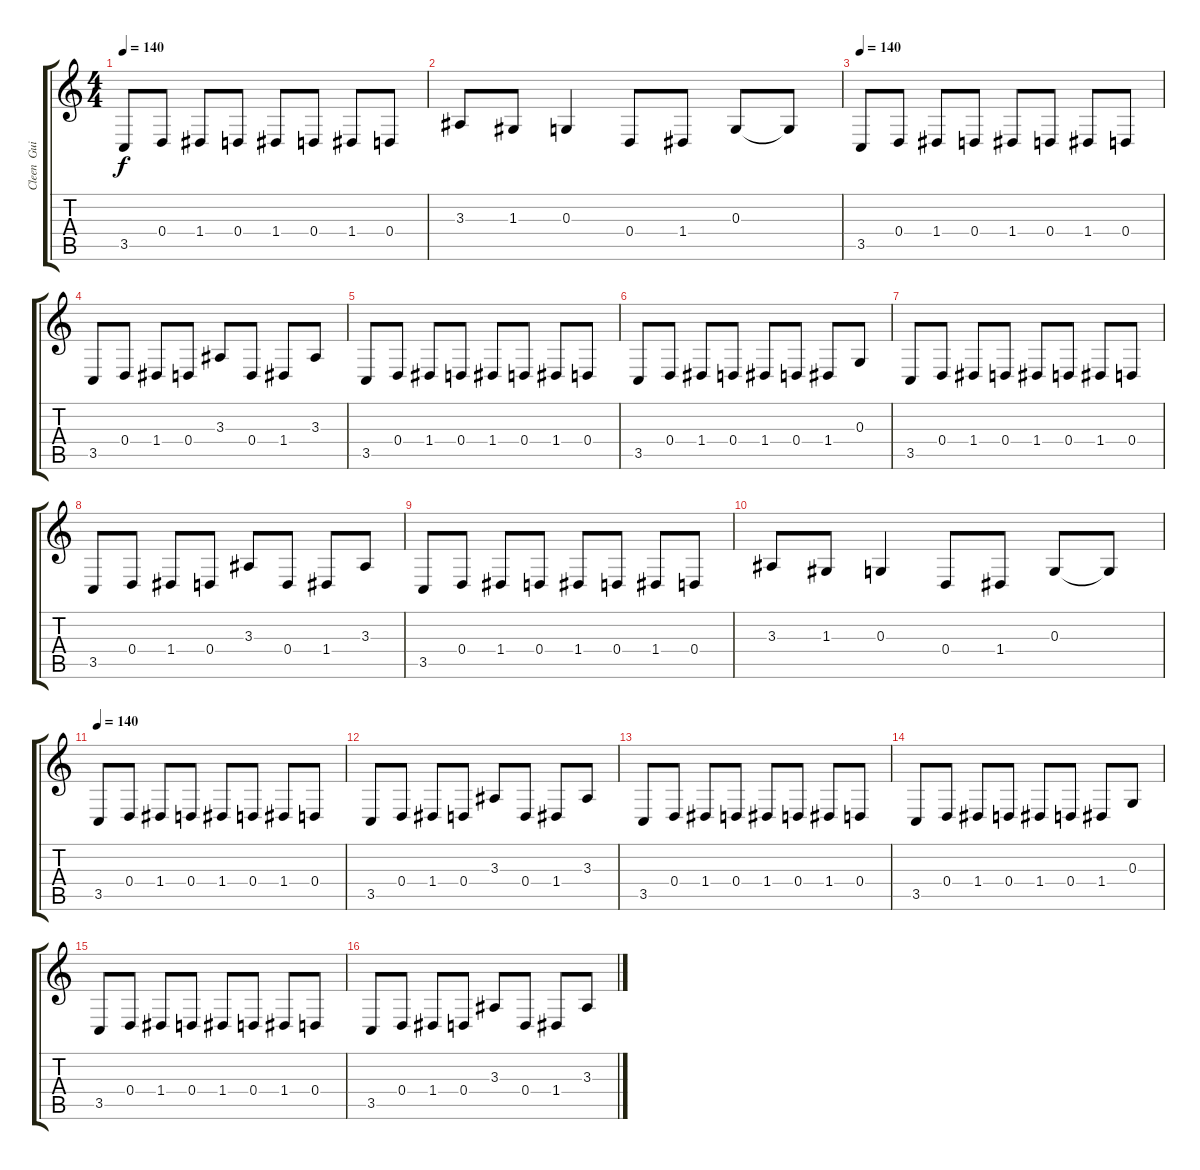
\track ("Cleen  Guitar" "Cleen  Gui") {instrument harpsichord}
\staff {score tabs}
\tuning (E4 B3 G3 D3 A2 E2) {hide}
\ts (4 4)
\tempo 140
\clef g2
\ks c
3.5.8{dy f} 0.4.8 1.4.8 0.4.8 1.4.8 0.4.8 1.4.8 0.4.8 |
3.3.8 1.3.8 0.3.4 0.4.8 1.4.8 0.3.8 0.3{t}.8 |
\tempo 140
3.5.8 0.4.8 1.4.8 0.4.8 1.4.8 0.4.8 1.4.8 0.4.8 |
3.5.8 0.4.8 1.4.8 0.4.8 3.3.8 0.4.8 1.4.8 3.3.8 |
3.5.8 0.4.8 1.4.8 0.4.8 1.4.8 0.4.8 1.4.8 0.4.8 |
3.5.8 0.4.8 1.4.8 0.4.8 1.4.8 0.4.8 1.4.8 0.3.8 |
3.5.8 0.4.8 1.4.8 0.4.8 1.4.8 0.4.8 1.4.8 0.4.8 |
3.5.8 0.4.8 1.4.8 0.4.8 3.3.8 0.4.8 1.4.8 3.3.8 |
3.5.8 0.4.8 1.4.8 0.4.8 1.4.8 0.4.8 1.4.8 0.4.8 |
3.3.8{volume 8} 1.3.8 0.3.4 0.4.8 1.4.8 0.3.8 0.3{t}.8 |
\tempo 140
3.5.8 0.4.8 1.4.8 0.4.8 1.4.8 0.4.8 1.4.8 0.4.8 |
3.5.8{volume 0} 0.4.8 1.4.8 0.4.8 3.3.8 0.4.8 1.4.8 3.3.8 |
3.5.8 0.4.8 1.4.8 0.4.8 1.4.8 0.4.8 1.4.8 0.4.8 |
3.5.8 0.4.8 1.4.8 0.4.8 1.4.8 0.4.8 1.4.8 0.3.8 |
3.5.8 0.4.8 1.4.8 0.4.8 1.4.8 0.4.8 1.4.8 0.4.8 |
3.5.8 0.4.8 1.4.8 0.4.8 3.3.8 0.4.8 1.4.8 3.3.8
